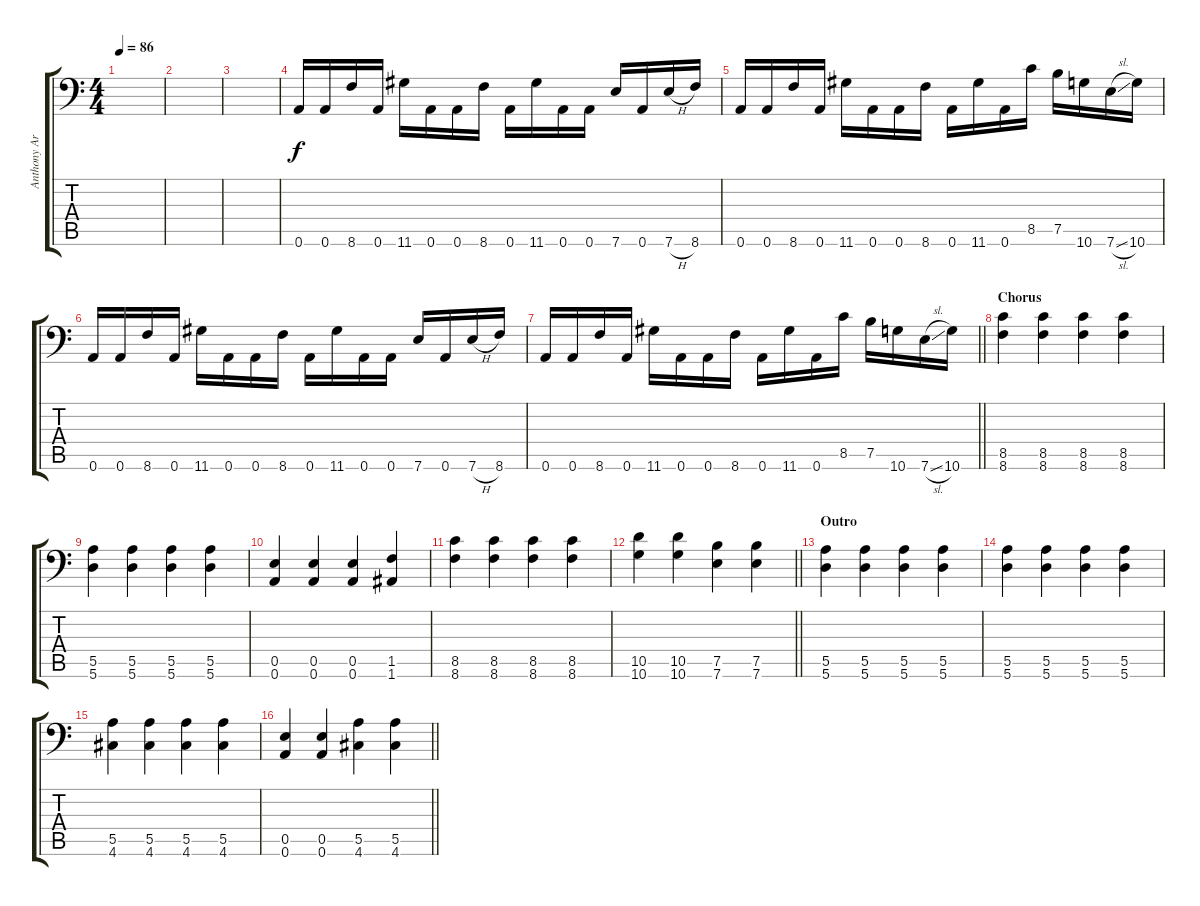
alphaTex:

\track ("Anthony Armstrong" "Anthony Ar") {instrument distortionguitar}
\staff {score tabs}
\tuning (B3 Gb3 D3 A2 E2 A1) {hide}
\ts (4 4)
\tempo 86
\clef f4
\ks c
|
|
|
0.6.16 0.6.16 8.6.16 0.6.16 11.6.16 0.6.16 0.6.16 8.6.16 0.6.16 11.6.16 0.6.16 0.6.16 7.6.16 0.6.16 7.6{h}.16 8.6.16 |
0.6.16 0.6.16 8.6.16 0.6.16 11.6.16 0.6.16 0.6.16 8.6.16 0.6.16 11.6.16 0.6.16 8.5.16 7.5.16 10.6.16 7.6{sl}.16 10.6.16 |
0.6.16 0.6.16 8.6.16 0.6.16 11.6.16 0.6.16 0.6.16 8.6.16 0.6.16 11.6.16 0.6.16 0.6.16 7.6.16 0.6.16 7.6{h}.16 8.6.16 |
\barLineRight lightlight
0.6.16 0.6.16 8.6.16 0.6.16 11.6.16 0.6.16 0.6.16 8.6.16 0.6.16 11.6.16 0.6.16 8.5.16 7.5.16 10.6.16 7.6{sl}.16 10.6.16 |
\section ("" "Chorus")
(8.5 8.6).4 (8.5 8.6).4 (8.5 8.6).4 (8.5 8.6).4 |
(5.5 5.6).4 (5.5 5.6).4 (5.5 5.6).4 (5.5 5.6).4 |
(0.5 0.6).4 (0.5 0.6).4 (0.5 0.6).4 (1.5 1.6).4 |
(8.5 8.6).4 (8.5 8.6).4 (8.5 8.6).4 (8.5 8.6).4 |
\barLineRight lightlight
(10.5 10.6).4 (10.5 10.6).4 (7.5 7.6).4 (7.5 7.6).4 |
\section ("" "Outro")
(5.5 5.6).4 (5.5 5.6).4 (5.5 5.6).4 (5.5 5.6).4 |
(5.5 5.6).4 (5.5 5.6).4 (5.5 5.6).4 (5.5 5.6).4 |
(5.5 4.6).4 (5.5 4.6).4 (5.5 4.6).4 (5.5 4.6).4 |
\barLineRight lightlight
(0.5 0.6).4 (0.5 0.6).4 (5.5 4.6).4 (5.5 4.6).4
